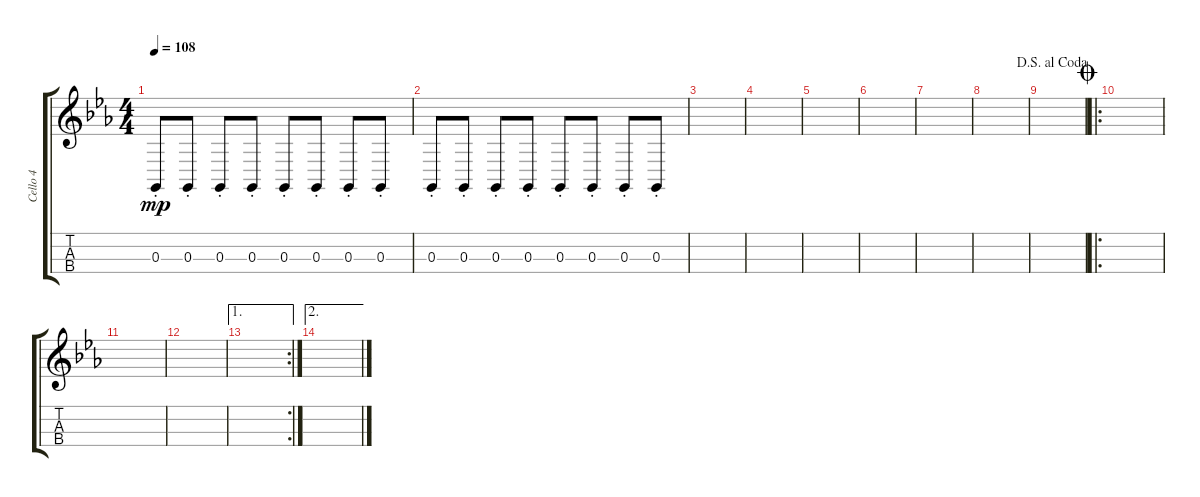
\track ("Cello 4" "Cello 4") {instrument cello}
\staff {score tabs}
\tuning (A3 D3 G2 C2) {hide}
\ts (4 4)
\tempo 108
\clef g2
\ks eb
0.3{st}.8{dy mp} 0.3{st}.8 0.3{st}.8 0.3{st}.8 0.3{st}.8 0.3{st}.8 0.3{st}.8 0.3{st}.8 |
0.3{st}.8 0.3{st}.8 0.3{st}.8 0.3{st}.8 0.3{st}.8 0.3{st}.8 0.3{st}.8 0.3{st}.8 |
|
|
|
|
|
|
\jump dalsegnoalcoda
|
\ro
\jump coda
|
|
|
\ae 1
\rc 2
|
\ae 2
